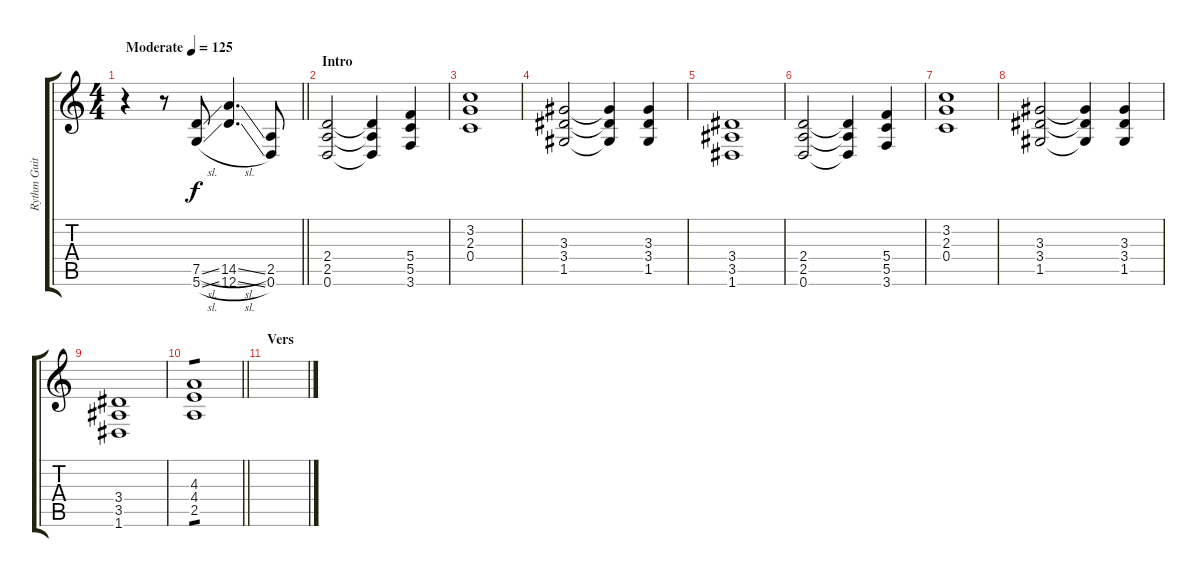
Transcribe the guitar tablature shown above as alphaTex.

\track ("Rythm Guitar- Martin Sweet" "Rythm Guit") {instrument distortionguitar}
\staff {score tabs}
\tuning (D4 A3 F3 C3 G2 D2) {hide}
\ts (4 4)
\tempo (125 "Moderate")
\clef g2
\barLineRight lightlight
\ks c
r.4{dy f instrument distortionguitar} r.8 (7.5{sl} 5.6{sl}).8 (14.5{sl} 12.6{sl}).4{d} (2.5 0.6).8 |
\section ("" "Intro")
(2.4 2.5 0.6).2 (2.4{t} 2.5{t} 0.6{t}).4 (5.4 5.5 3.6).4 |
(3.2 2.3 0.4).1 |
(3.3 3.4 1.5).2 (3.3{t} 3.4{t} 1.5{t}).4 (3.3 3.4 1.5).4 |
(3.4 3.5 1.6).1 |
(2.4 2.5 0.6).2 (2.4{t} 2.5{t} 0.6{t}).4 (5.4 5.5 3.6).4 |
(3.2 2.3 0.4).1 |
(3.3 3.4 1.5).2 (3.3{t} 3.4{t} 1.5{t}).4 (3.3 3.4 1.5).4 |
(3.4 3.5 1.6).1 |
\barLineRight lightlight
(4.3 4.4 2.5).1{tp 1 volume 0} |
\section ("" "Vers")
